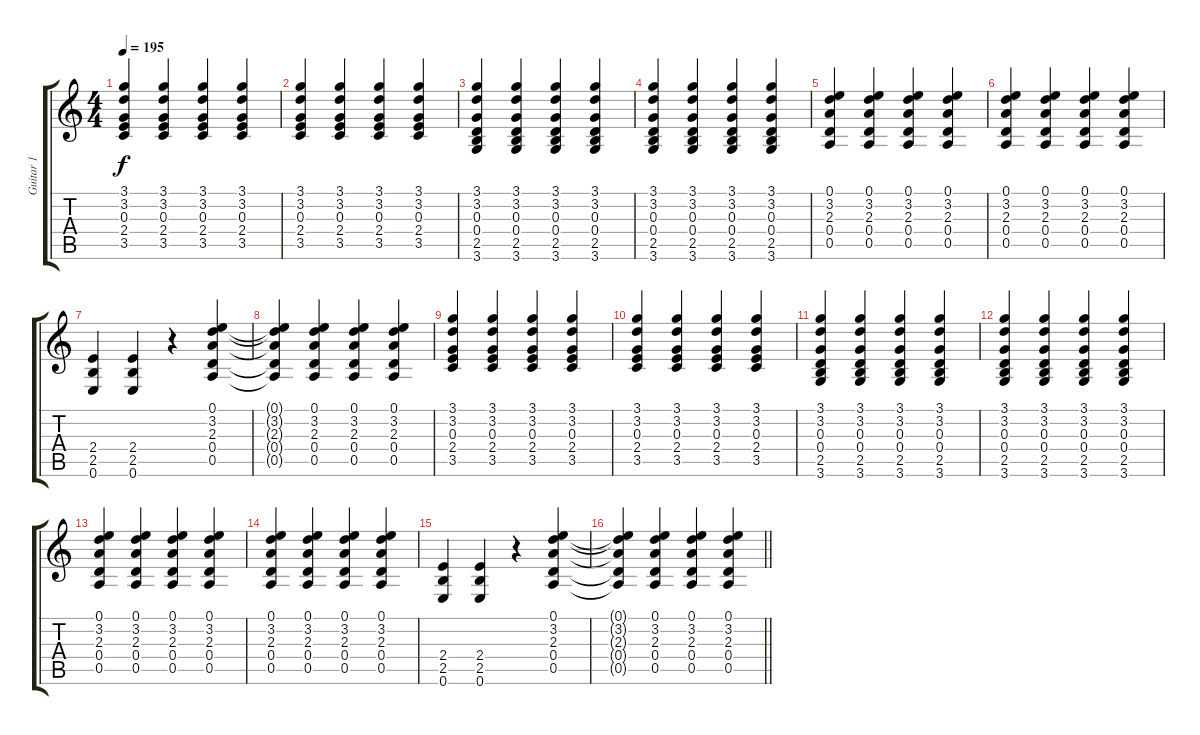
\track ("Guitar 1" "Guitar 1") {instrument distortionguitar}
\staff {score tabs}
\tuning (E4 B3 G3 D3 A2 E2) {hide}
\ts (4 4)
\tempo 195
\clef g2
\ks c
(3.1 3.2 0.3 2.4 3.5).4{dy f} (3.1 3.2 0.3 2.4 3.5).4 (3.1 3.2 0.3 2.4 3.5).4 (3.1 3.2 0.3 2.4 3.5).4 |
(3.1 3.2 0.3 2.4 3.5).4 (3.1 3.2 0.3 2.4 3.5).4 (3.1 3.2 0.3 2.4 3.5).4 (3.1 3.2 0.3 2.4 3.5).4 |
(3.1 3.2 0.3 0.4 2.5 3.6).4 (3.1 3.2 0.3 0.4 2.5 3.6).4 (3.1 3.2 0.3 0.4 2.5 3.6).4 (3.1 3.2 0.3 0.4 2.5 3.6).4 |
(3.1 3.2 0.3 0.4 2.5 3.6).4 (3.1 3.2 0.3 0.4 2.5 3.6).4 (3.1 3.2 0.3 0.4 2.5 3.6).4 (3.1 3.2 0.3 0.4 2.5 3.6).4 |
(0.1 3.2 2.3 0.4 0.5).4 (0.1 3.2 2.3 0.4 0.5).4 (0.1 3.2 2.3 0.4 0.5).4 (0.1 3.2 2.3 0.4 0.5).4 |
(0.1 3.2 2.3 0.4 0.5).4 (0.1 3.2 2.3 0.4 0.5).4 (0.1 3.2 2.3 0.4 0.5).4 (0.1 3.2 2.3 0.4 0.5).4 |
(2.4 2.5 0.6).4 (2.4 2.5 0.6).4 r.4 (0.1 3.2 2.3 0.4 0.5).4 |
(0.1{t} 3.2{t} 2.3{t} 0.4{t} 0.5{t}).4 (0.1 3.2 2.3 0.4 0.5).4 (0.1 3.2 2.3 0.4 0.5).4 (0.1 3.2 2.3 0.4 0.5).4 |
(3.1 3.2 0.3 2.4 3.5).4 (3.1 3.2 0.3 2.4 3.5).4 (3.1 3.2 0.3 2.4 3.5).4 (3.1 3.2 0.3 2.4 3.5).4 |
(3.1 3.2 0.3 2.4 3.5).4 (3.1 3.2 0.3 2.4 3.5).4 (3.1 3.2 0.3 2.4 3.5).4 (3.1 3.2 0.3 2.4 3.5).4 |
(3.1 3.2 0.3 0.4 2.5 3.6).4 (3.1 3.2 0.3 0.4 2.5 3.6).4 (3.1 3.2 0.3 0.4 2.5 3.6).4 (3.1 3.2 0.3 0.4 2.5 3.6).4 |
(3.1 3.2 0.3 0.4 2.5 3.6).4 (3.1 3.2 0.3 0.4 2.5 3.6).4 (3.1 3.2 0.3 0.4 2.5 3.6).4 (3.1 3.2 0.3 0.4 2.5 3.6).4 |
(0.1 3.2 2.3 0.4 0.5).4 (0.1 3.2 2.3 0.4 0.5).4 (0.1 3.2 2.3 0.4 0.5).4 (0.1 3.2 2.3 0.4 0.5).4 |
(0.1 3.2 2.3 0.4 0.5).4 (0.1 3.2 2.3 0.4 0.5).4 (0.1 3.2 2.3 0.4 0.5).4 (0.1 3.2 2.3 0.4 0.5).4 |
(2.4 2.5 0.6).4 (2.4 2.5 0.6).4 r.4 (0.1 3.2 2.3 0.4 0.5).4 |
\barLineRight lightlight
(0.1{t} 3.2{t} 2.3{t} 0.4{t} 0.5{t}).4 (0.1 3.2 2.3 0.4 0.5).4 (0.1 3.2 2.3 0.4 0.5).4 (0.1 3.2 2.3 0.4 0.5).4
